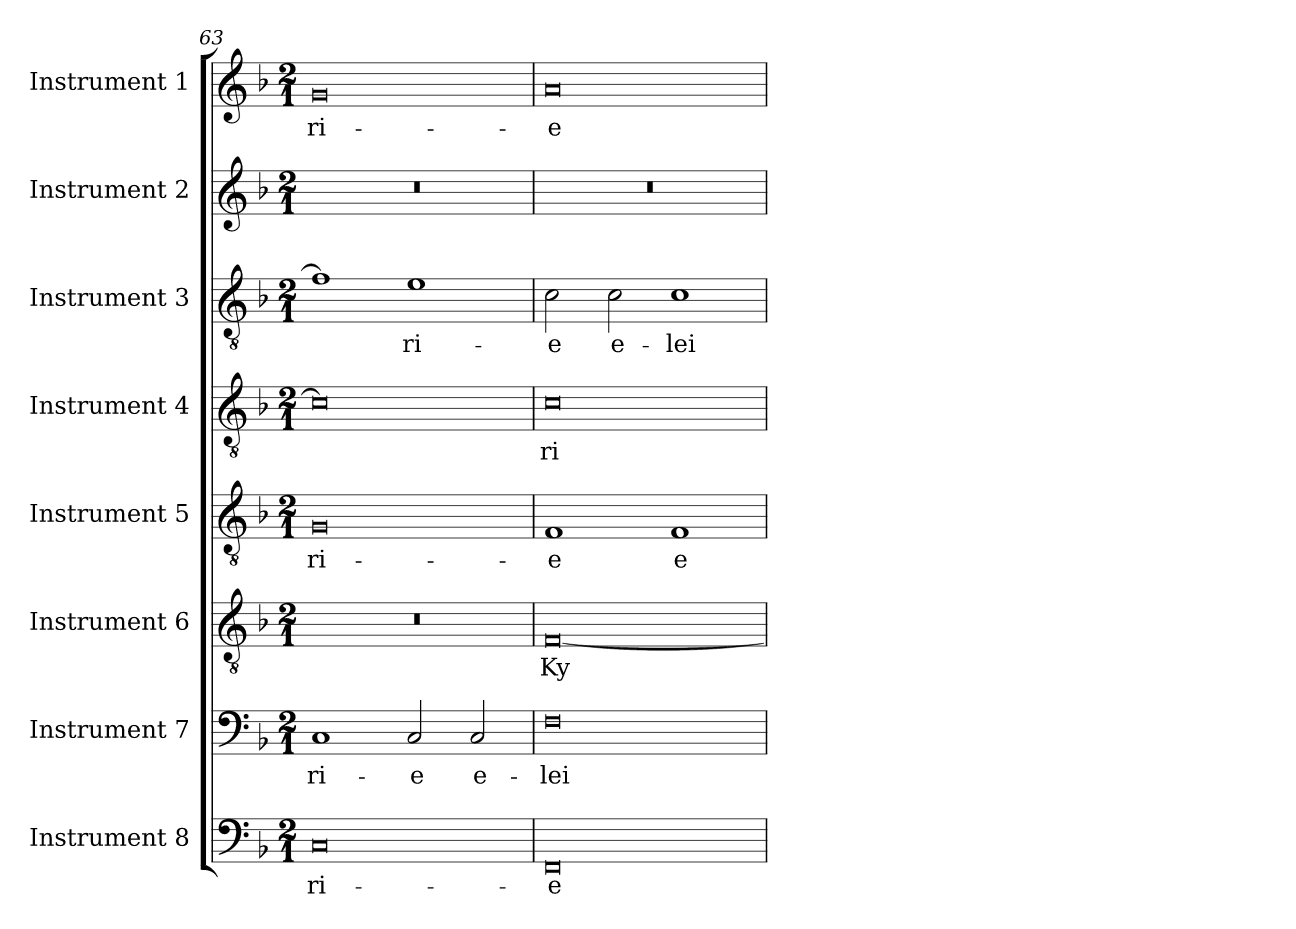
**kern	**text	**kern	**text	**kern	**text	**kern	**text	**kern	**text	**kern	**text	**kern	**kern	**text
*part8	*part8	*part7	*part7	*part6	*part6	*part5	*part5	*part4	*part4	*part3	*part3	*part2	*part1	*part1
*staff8	*staff8	*staff7	*staff7	*staff6	*staff6	*staff5	*staff5	*staff4	*staff4	*staff3	*staff3	*staff2	*staff1	*staff1
*I"Instrument 8	*	*I"Instrument 7	*	*I"Instrument 6	*	*I"Instrument 5	*	*I"Instrument 4	*	*I"Instrument 3	*	*I"Instrument 2	*I"Instrument 1	*
*clefF4	*	*clefF4	*	*clefGv2	*	*clefGv2	*	*clefGv2	*	*clefGv2	*	*clefG2	*clefG2	*
*k[b-]	*	*k[b-]	*	*k[b-]	*	*k[b-]	*	*k[b-]	*	*k[b-]	*	*k[b-]	*k[b-]	*
*F:	*	*F:	*	*F:	*	*F:	*	*F:	*	*F:	*	*F:	*F:	*
*M2/1	*	*M2/1	*	*M2/1	*	*M2/1	*	*M2/1	*	*M2/1	*	*M2/1	*M2/1	*
=63	=63	=63	=63	=63	=63	=63	=63	=63	=63	=63	=63	=63	=63	=63
!	!LO:LY:b:cj	!	!LO:LY:b:cj	!	!	!	!LO:LY:b:cj	!	!LO:LY:b:cj	!	!LO:LY:b:cj	!	!	!LO:LY:b:cj
0C	-ri-	1C	-ri-	0r	.	0G	ri-	0c]	.	1f]	--	0r	0g	-ri-
!	!	!	!LO:LY:b:cj	!	!	!	!	!	!	!	!LO:LY:b:cj	!	!	!
.	.	2C/	-e	.	.	.	.	.	.	1e	-ri-	.	.	.
!	!	!	!LO:LY:b:cj	!	!	!	!	!	!	!	!	!	!	!
.	.	2C/	e-	.	.	.	.	.	.	.	.	.	.	.
=64	=64	=64	=64	=64	=64	=64	=64	=64	=64	=64	=64	=64	=64	=64
!	!LO:LY:b:cj	!	!LO:LY:b:cj	!	!LO:LY:b:cj	!	!LO:LY:b:cj	!	!LO:LY:b:cj	!	!LO:LY:b:cj	!	!	!LO:LY:b:cj
0FF	-e	0F	-lei-	[<0F	Ky-	1F	-e	0c	ri-	2c\	-e	0r	0a	-e
!	!	!	!	!	!	!	!	!	!	!	!LO:LY:b:cj	!	!	!
.	.	.	.	.	.	.	.	.	.	2c\	e-	.	.	.
!	!	!	!	!	!	!	!LO:LY:b:cj	!	!	!	!LO:LY:b:cj	!	!	!
.	.	.	.	.	.	1F	e-	.	.	1c	-lei-	.	.	.
=	=	=	=	=	=	=	=	=	=	=	=	=	=	=
*-	*-	*-	*-	*-	*-	*-	*-	*-	*-	*-	*-	*-	*-	*-
